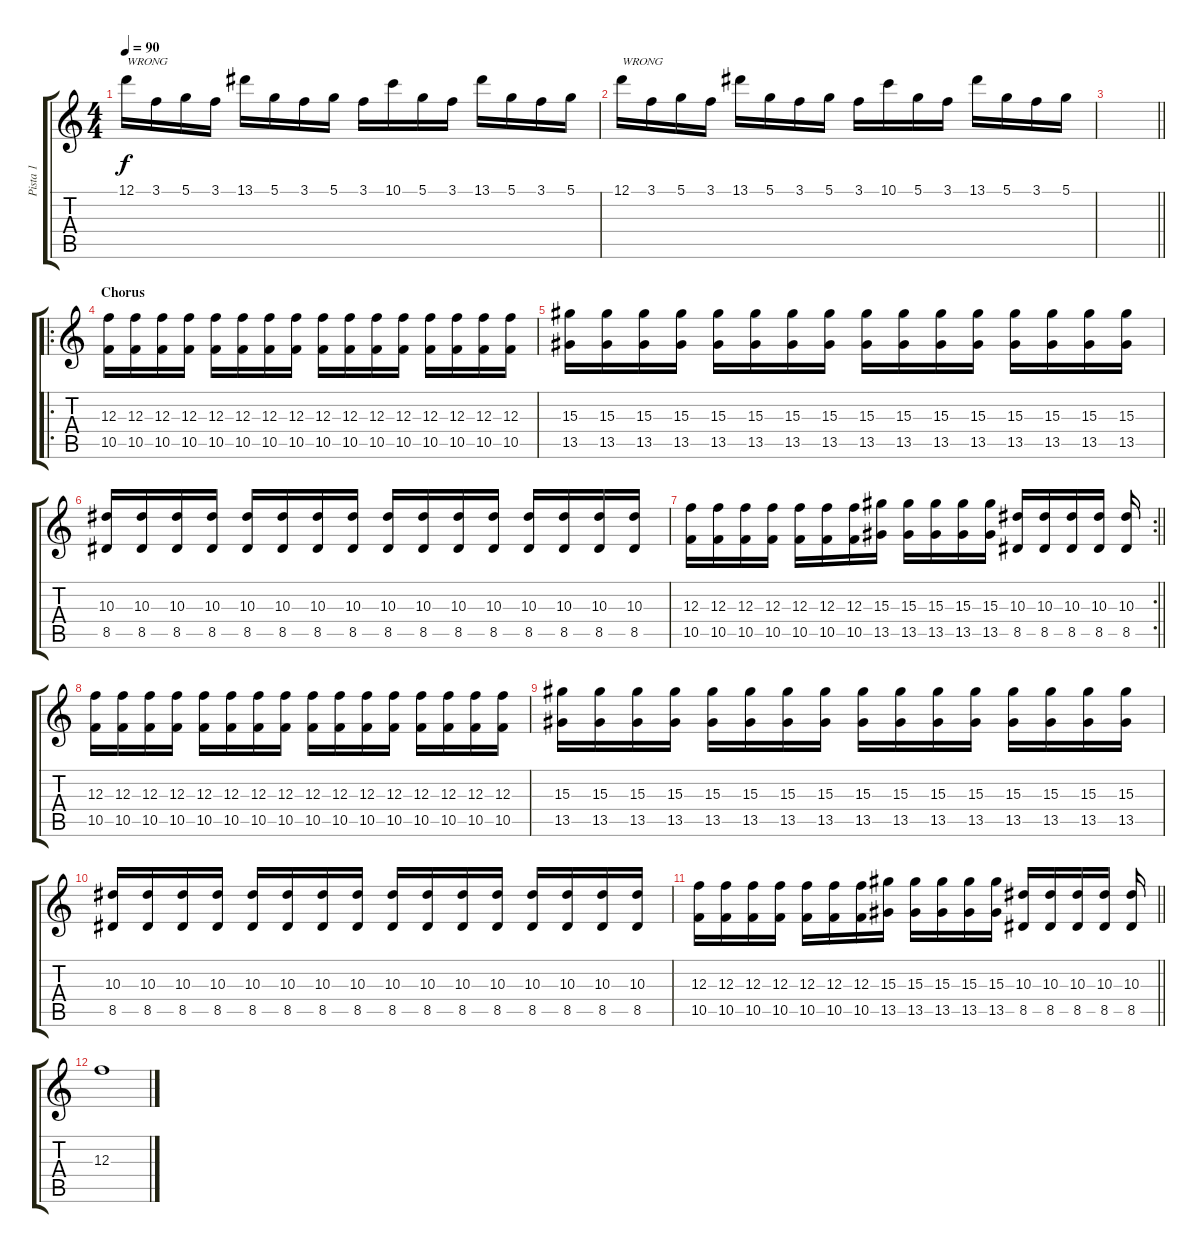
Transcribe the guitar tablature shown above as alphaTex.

\track ("Pista 1" "Pista 1") {instrument overdrivenguitar}
\staff {score tabs}
\tuning (D4 A3 F3 C3 G2 C2) {hide}
\ts (4 4)
\tempo 90
\clef g2
\ks c
12.1.16{txt "WRONG" dy f} 3.1.16 5.1.16 3.1.16 13.1.16 5.1.16 3.1.16 5.1.16 3.1.16 10.1.16 5.1.16 3.1.16 13.1.16 5.1.16 3.1.16 5.1.16 |
12.1.16{txt "WRONG"} 3.1.16 5.1.16 3.1.16 13.1.16 5.1.16 3.1.16 5.1.16 3.1.16 10.1.16 5.1.16 3.1.16 13.1.16 5.1.16 3.1.16 5.1.16 |
\barLineRight lightlight
|
\ro
\section ("" "Chorus")
(12.3 10.5).16 (12.3 10.5).16 (12.3 10.5).16 (12.3 10.5).16 (12.3 10.5).16 (12.3 10.5).16 (12.3 10.5).16 (12.3 10.5).16 (12.3 10.5).16 (12.3 10.5).16 (12.3 10.5).16 (12.3 10.5).16 (12.3 10.5).16 (12.3 10.5).16 (12.3 10.5).16 (12.3 10.5).16 |
(15.3 13.5).16 (15.3 13.5).16 (15.3 13.5).16 (15.3 13.5).16 (15.3 13.5).16 (15.3 13.5).16 (15.3 13.5).16 (15.3 13.5).16 (15.3 13.5).16 (15.3 13.5).16 (15.3 13.5).16 (15.3 13.5).16 (15.3 13.5).16 (15.3 13.5).16 (15.3 13.5).16 (15.3 13.5).16 |
(10.3 8.5).16 (10.3 8.5).16 (10.3 8.5).16 (10.3 8.5).16 (10.3 8.5).16 (10.3 8.5).16 (10.3 8.5).16 (10.3 8.5).16 (10.3 8.5).16 (10.3 8.5).16 (10.3 8.5).16 (10.3 8.5).16 (10.3 8.5).16 (10.3 8.5).16 (10.3 8.5).16 (10.3 8.5).16 |
\rc 2
\barLineRight lightlight
(12.3 10.5).16 (12.3 10.5).16 (12.3 10.5).16 (12.3 10.5).16 (12.3 10.5).16 (12.3 10.5).16 (12.3 10.5).16 (15.3 13.5).16 (15.3 13.5).16 (15.3 13.5).16 (15.3 13.5).16 (15.3 13.5).16 (10.3 8.5).16 (10.3 8.5).16 (10.3 8.5).16 (10.3 8.5).16 (10.3 8.5).16 |
(12.3 10.5).16 (12.3 10.5).16 (12.3 10.5).16 (12.3 10.5).16 (12.3 10.5).16 (12.3 10.5).16 (12.3 10.5).16 (12.3 10.5).16 (12.3 10.5).16 (12.3 10.5).16 (12.3 10.5).16 (12.3 10.5).16 (12.3 10.5).16 (12.3 10.5).16 (12.3 10.5).16 (12.3 10.5).16 |
(15.3 13.5).16 (15.3 13.5).16 (15.3 13.5).16 (15.3 13.5).16 (15.3 13.5).16 (15.3 13.5).16 (15.3 13.5).16 (15.3 13.5).16 (15.3 13.5).16 (15.3 13.5).16 (15.3 13.5).16 (15.3 13.5).16 (15.3 13.5).16 (15.3 13.5).16 (15.3 13.5).16 (15.3 13.5).16 |
(10.3 8.5).16 (10.3 8.5).16 (10.3 8.5).16 (10.3 8.5).16 (10.3 8.5).16 (10.3 8.5).16 (10.3 8.5).16 (10.3 8.5).16 (10.3 8.5).16 (10.3 8.5).16 (10.3 8.5).16 (10.3 8.5).16 (10.3 8.5).16 (10.3 8.5).16 (10.3 8.5).16 (10.3 8.5).16 |
\barLineRight lightlight
(12.3 10.5).16 (12.3 10.5).16 (12.3 10.5).16 (12.3 10.5).16 (12.3 10.5).16 (12.3 10.5).16 (12.3 10.5).16 (15.3 13.5).16 (15.3 13.5).16 (15.3 13.5).16 (15.3 13.5).16 (15.3 13.5).16 (10.3 8.5).16 (10.3 8.5).16 (10.3 8.5).16 (10.3 8.5).16 (10.3 8.5).16 |
12.3.1
